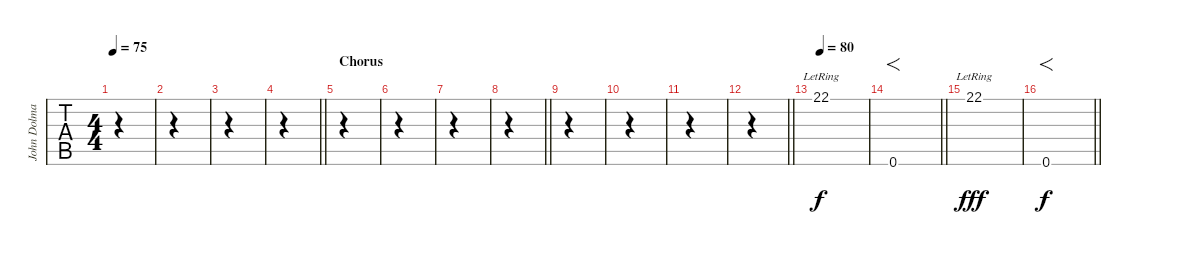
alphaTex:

\track ("John Dolmayan (soundeffects)" "John Dolma") {instrument applause}
\staff {tabs}
\tuning (E4 B3 G3 D3 A2 E2) {hide}
\ts (4 4)
\tempo 75
\clef g2
\ks c
|
|
|
\barLineRight lightlight
|
\section ("" "Chorus")
|
|
|
\barLineRight lightlight
|
|
|
|
\barLineRight lightlight
|
\tempo 80
22.1{hac lr}.1{volume 11 instrument glockenspiel} |
\barLineRight lightlight
0.6.1{f dy f instrument applause} |
22.1{hac lr}.1{dy fff volume 11 instrument glockenspiel} |
\barLineRight lightlight
0.6.1{f dy f instrument applause}
